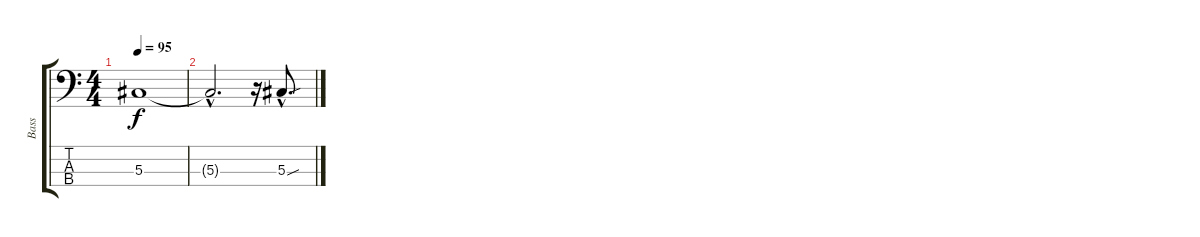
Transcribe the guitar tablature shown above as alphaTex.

\track ("Bass" "Bass") {instrument electricbassfinger}
\staff {score tabs}
\tuning (Gb2 Db2 Ab1 Eb1) {hide}
\ts (4 4)
\tempo 95
\clef f4
\ks c
5.3{t}.1{dy f} |
5.3{hac t}.2{d} r.16 5.3{sou hac}.8{d}
